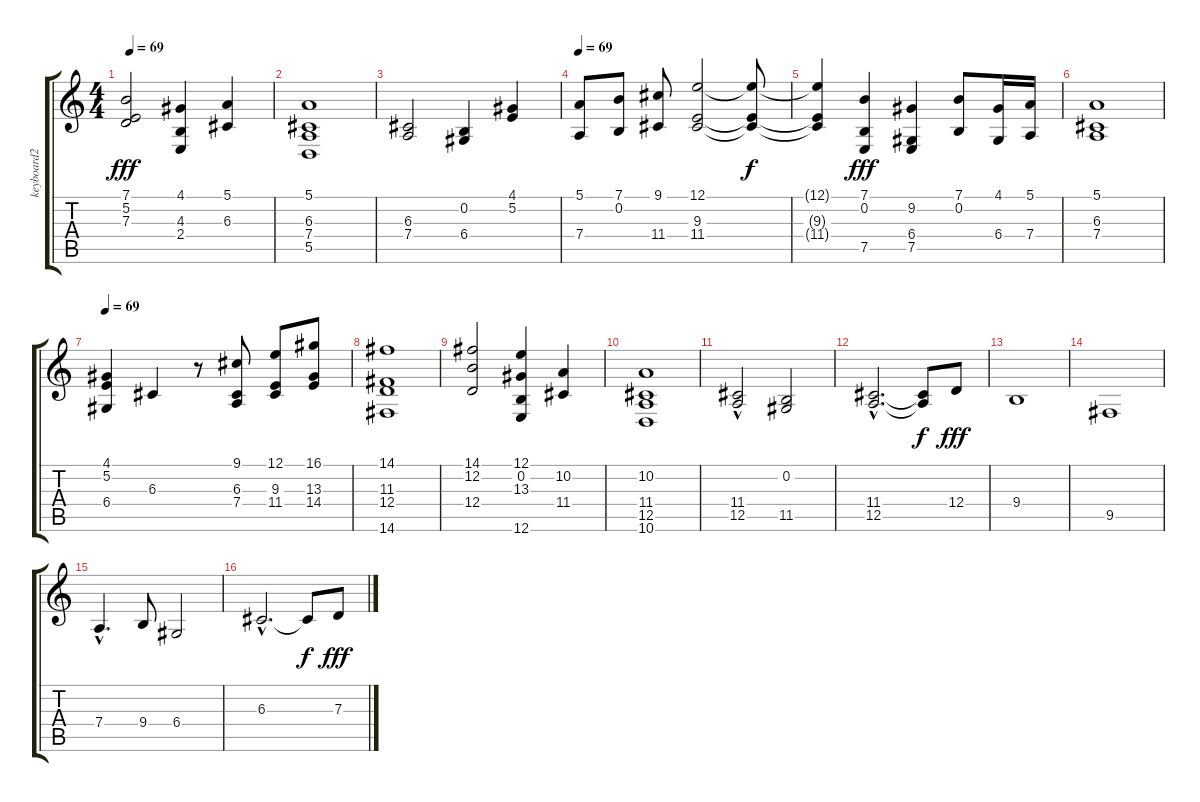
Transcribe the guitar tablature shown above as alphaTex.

\track ("keyboard2" "keyboard2") {instrument stringensemble1}
\staff {score tabs}
\tuning (E4 B3 G3 D3 A2 E2) {hide}
\ts (4 4)
\tempo 69
\clef g2
\ks c
(7.1 5.2 7.3).2{dy fff} (4.1 4.3 2.4).4 (5.1 6.3).4 |
(5.1 6.3 7.4 5.5).1 |
(6.3 7.4).2 (0.2 6.4).4 (4.1 5.2).4 |
\tempo 69
(5.1 7.4).8 (7.1 0.2).8 (9.1 11.4).8 (12.1 9.3 11.4).2 (12.1{t} 9.3{t} 11.4{t}).8{dy f} |
(12.1{t} 9.3{t} 11.4{t}).4 (7.1 0.2 7.5).4{dy fff} (9.2 6.4 7.5).4 (7.1 0.2).8 (4.1 6.4).16 (5.1 7.4).16 |
(5.1 6.3 7.4).1 |
\tempo 69
(4.1 5.2 6.4).4 6.3.4 r.8 (9.1 6.3 7.4).8 (12.1 9.3 11.4).8 (16.1 13.3 14.4).8 |
(14.1 11.3 12.4 14.6).1 |
(14.1 12.2 12.4).2 (12.1 0.2 13.3 12.6).4 (10.2 11.4).4 |
(10.2 11.4 12.5 10.6).1 |
(11.4{hac} 12.5{hac}).2 (0.2 11.5).2 |
(11.4{hac} 12.5{hac}).2{d} (11.4{t} 12.5{t}).8{dy f} 12.4.8{dy fff} |
9.4.1 |
9.5.1 |
7.4{hac}.4{d} 9.4.8 6.4.2 |
6.3{hac}.2{d} 6.3{t}.8{dy f} 7.3.8{dy fff}
